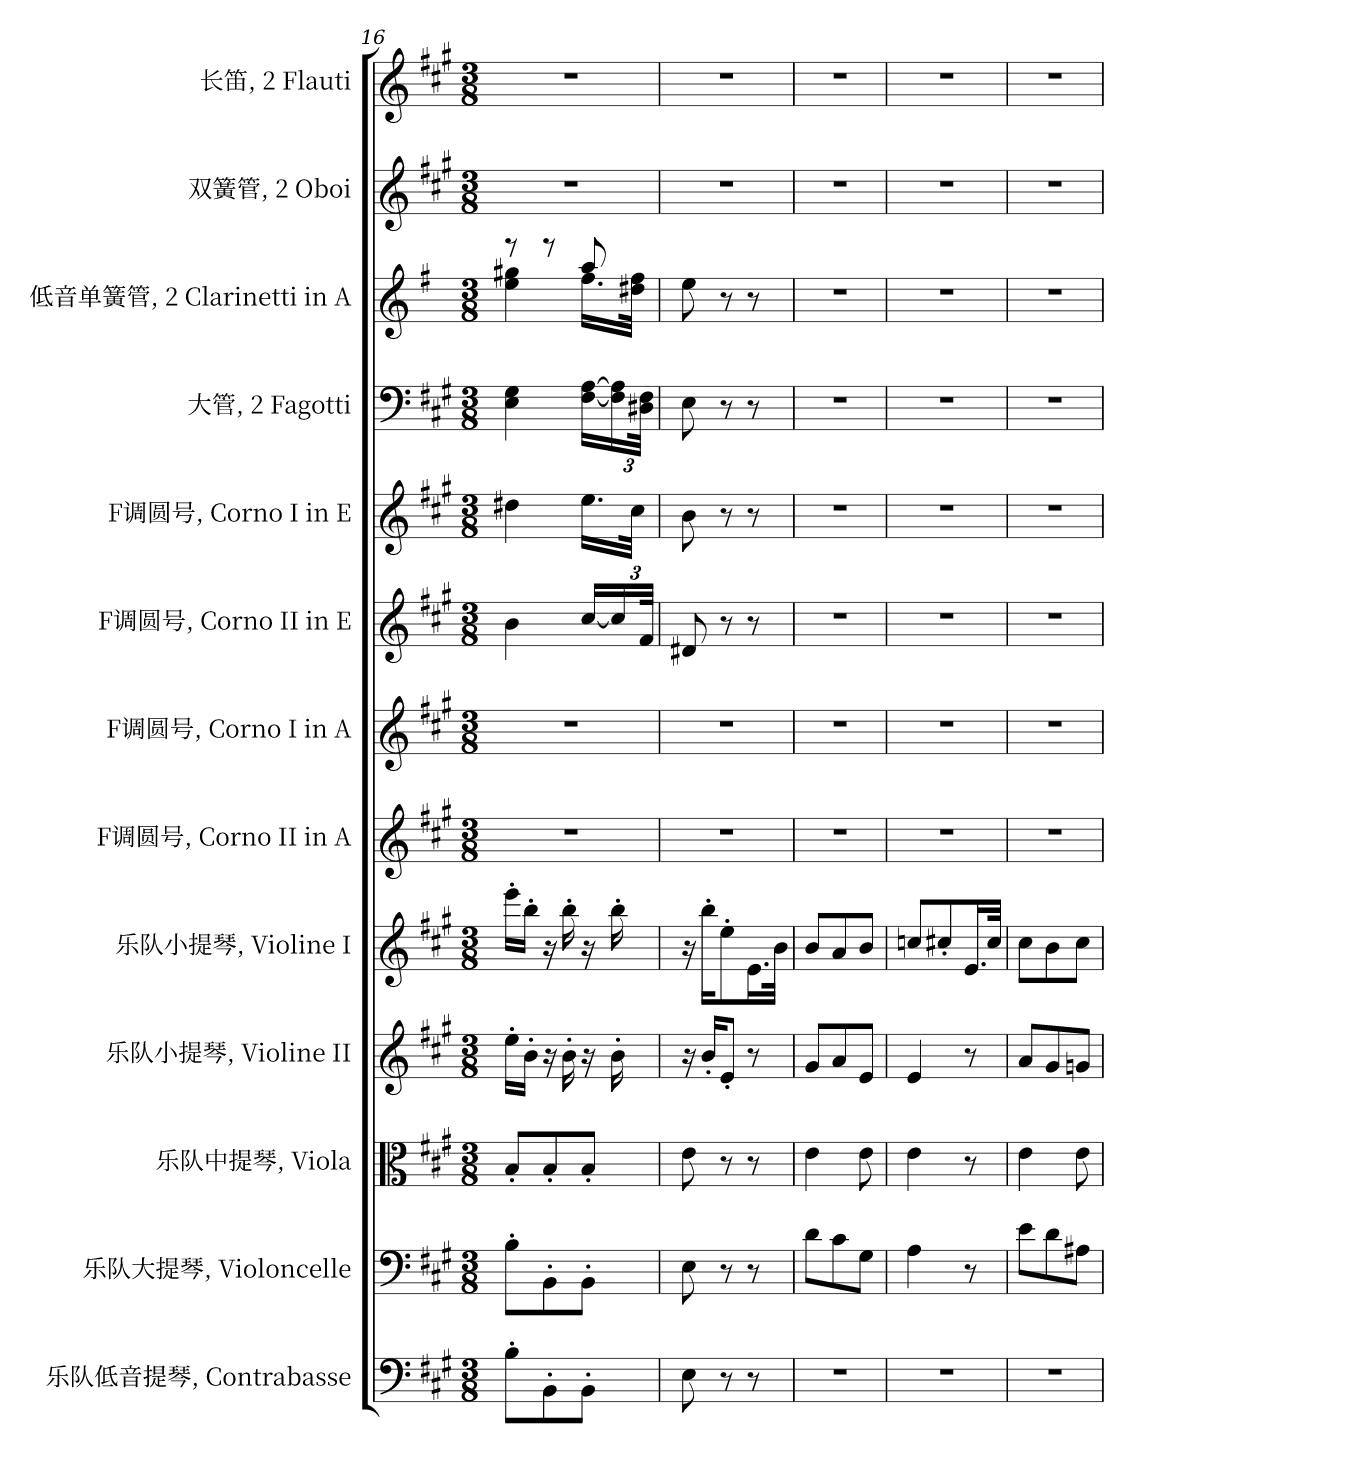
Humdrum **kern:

**kern	**kern	**kern	**kern	**kern	**kern	**kern	**kern	**kern	**kern	**kern	**kern	**kern
*part13	*part12	*part11	*part10	*part9	*part8	*part7	*part6	*part5	*part4	*part3	*part2	*part1
*staff13	*staff12	*staff11	*staff10	*staff9	*staff8	*staff7	*staff6	*staff5	*staff4	*staff3	*staff2	*staff1
*I"乐队低音提琴, Contrabasse	*I"乐队大提琴, Violoncelle	*I"乐队中提琴, Viola	*I"乐队小提琴, Violine II	*I"乐队小提琴, Violine I	*I"F调圆号, Corno II in A	*I"F调圆号, Corno I in A	*I"F调圆号, Corno II in E	*I"F调圆号, Corno I in E	*I"大管, 2 Fagotti	*I"低音单簧管, 2 Clarinetti in A	*I"双簧管, 2 Oboi	*I"长笛, 2 Flauti
*I'Cbs.	*	*	*	*	*	*	*	*	*	*	*I'Ob.	*I'Fl.
*clefF4	*clefF4	*clefC3	*clefG2	*clefG2	*clefG2	*clefG2	*clefG2	*clefG2	*clefF4	*clefG2	*clefG2	*clefG2
*ITrd7c12	*	*	*	*	*ITrd4c7	*ITrd4c7	*ITrd4c7	*ITrd4c7	*	*ITrd8c14	*	*
*k[f#c#g#]	*k[f#c#g#]	*k[f#c#g#]	*k[f#c#g#]	*k[f#c#g#]	*k[f#c#]	*k[f#c#]	*k[f#c#]	*k[f#c#]	*k[f#c#g#]	*k[f#]	*k[f#c#g#]	*k[f#c#g#]
*M3/8	*M3/8	*M3/8	*M3/8	*M3/8	*M3/8	*M3/8	*M3/8	*M3/8	*M3/8	*M3/8	*M3/8	*M3/8
*MM38	*MM38	*MM38	*MM38	*MM38	*MM38	*MM38	*MM38	*MM38	*MM38	*MM38	*MM38	*MM38
=16	=16	=16	=16	=16	=16	=16	=16	=16	=16	=16	=16	=16
*	*	*	*	*	*	*	*	*	*	*^	*	*
8BB'\L	8B'\L	8B'/L	16ee'\LL	16eee'\LL	4.r	4.r	4e\	4g#X\	4E\ 4G#\	8r	4e\ 4g#X\	4.r	4.r
.	.	.	16b'\JJ	16bb'\JJ	.	.	.	.	.	.	.	.	.
8BBB'\	8BB'\	8B'/	16r	16r	.	.	.	.	.	8r	.	.	.
.	.	.	16b'\	16bb'\	.	.	.	.	.	.	.	.	.
8BBB'\J	8BB'\J	8B'/J	16r	16r	.	.	[16f#/LL	16.a\LL	[16F#\ [16A\LL	8a/	16.f#\LL	.	.
*	*	*	*	*	*	*	*Xbrackettup	*	*Xbrackettup	*	*	*	*
.	.	.	16b'\	16bb'\	.	.	24f#/]	.	24F#\] 24A\]	.	.	.	.
.	.	.	.	.	.	.	.	32f#\JJk	.	.	32d#X\ 32f#\JJk	.	.
.	.	.	.	.	.	.	48B/JJk	.	48D#X\ 48F#\JJk	.	.	.	.
*	*	*	*	*	*	*	*	*	*	*v	*v	*	*
=17	=17	=17	=17	=17	=17	=17	=17	=17	=17	=17	=17	=17
*	*	*	*	*	*	*	*	*	*	*	*	*MM38
8EE\	8E\	8e\	16r	16r	4.r	4.r	8G#X/	8e\	8E\	8e\	4.r	4.r
.	.	.	16b'/KL	16bb'\KL	.	.	.	.	.	.	.	.
8r	8r	8r	8e'/J	8ee'\	.	.	8r	8r	8r	8r	.	.
8r	8r	8r	8r	16.e\L	.	.	8r	8r	8r	8r	.	.
.	.	.	.	32b\JJk	.	.	.	.	.	.	.	.
=18	=18	=18	=18	=18	=18	=18	=18	=18	=18	=18	=18	=18
*	*	*	*	*	*	*	*	*	*	*	*	*MM38
4.r	8d\L	4e\	8g#/L	8b/L	4.r	4.r	4.r	4.r	4.r	4.r	4.r	4.r
.	8c#\	.	8a/	8a/	.	.	.	.	.	.	.	.
.	8G#\J	8e\	8e/J	8b/J	.	.	.	.	.	.	.	.
=19	=19	=19	=19	=19	=19	=19	=19	=19	=19	=19	=19	=19
*	*	*	*	*	*	*	*	*	*	*	*	*MM38
4.r	4A\	4e\	4e/	8ccn/L	4.r	4.r	4.r	4.r	4.r	4.r	4.r	4.r
.	.	.	.	8cc#X'/	.	.	.	.	.	.	.	.
.	8r	8r	8r	16.e/L	.	.	.	.	.	.	.	.
.	.	.	.	32cc#/JJk	.	.	.	.	.	.	.	.
=20	=20	=20	=20	=20	=20	=20	=20	=20	=20	=20	=20	=20
*	*	*	*	*	*	*	*	*	*	*	*	*MM38
4.r	8e\L	4e\	8a/L	8cc#\L	4.r	4.r	4.r	4.r	4.r	4.r	4.r	4.r
.	8d\	.	8g#/	8b\	.	.	.	.	.	.	.	.
.	8A#X\J	8e\	8gn/J	8cc#\J	.	.	.	.	.	.	.	.
=	=	=	=	=	=	=	=	=	=	=	=	=
*-	*-	*-	*-	*-	*-	*-	*-	*-	*-	*-	*-	*-
